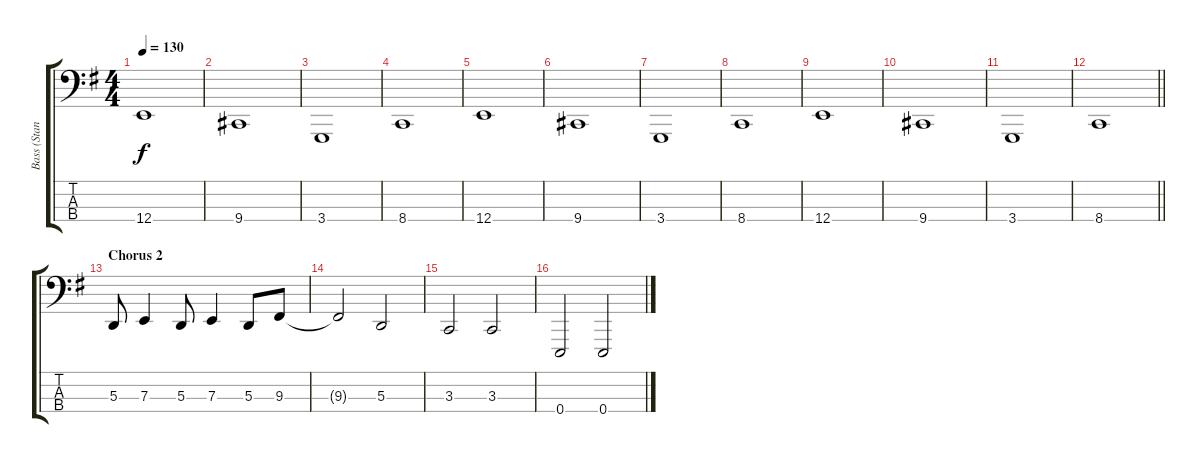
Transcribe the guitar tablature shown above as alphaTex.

\track ("Bass (Standard Tuning) - James Johnston" "Bass (Stan") {instrument acousticgrandpiano}
\staff {score tabs}
\tuning (G2 D2 A1 E1) {hide}
\ts (4 4)
\tempo 130
\clef f4
\ks eminor
12.4.1{dy f} |
9.4.1 |
3.4.1 |
8.4.1 |
12.4.1 |
9.4.1 |
3.4.1 |
8.4.1 |
12.4.1 |
9.4.1 |
3.4.1 |
\barLineRight lightlight
8.4.1 |
\section ("" "Chorus 2")
5.3.8 7.3.4 5.3.8 7.3.4 5.3.8 9.3.8 |
9.3{t}.2 5.3.2 |
3.3.2 3.3.2 |
0.4.2 0.4.2
